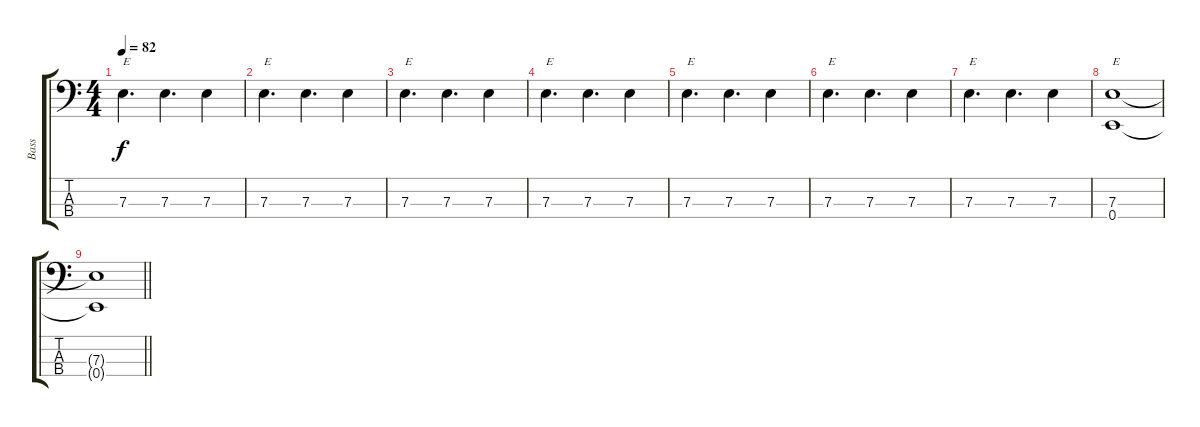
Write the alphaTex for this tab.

\track ("Bass" "Bass") {instrument electricbassfinger}
\staff {score tabs}
\tuning (G2 D2 A1 E1) {hide}
\ts (4 4)
\tempo 82
\clef f4
\ks c
7.3.4{d txt "E" dy f} 7.3.4{d} 7.3.4 |
7.3.4{d txt "E"} 7.3.4{d} 7.3.4 |
7.3.4{d txt "E"} 7.3.4{d} 7.3.4 |
7.3.4{d txt "E"} 7.3.4{d} 7.3.4 |
7.3.4{d txt "E"} 7.3.4{d} 7.3.4 |
7.3.4{d txt "E"} 7.3.4{d} 7.3.4 |
7.3.4{d txt "E"} 7.3.4{d} 7.3.4 |
(7.3 0.4).1{txt "E"} |
\barLineRight lightlight
(7.3{t} 0.4{t}).1
